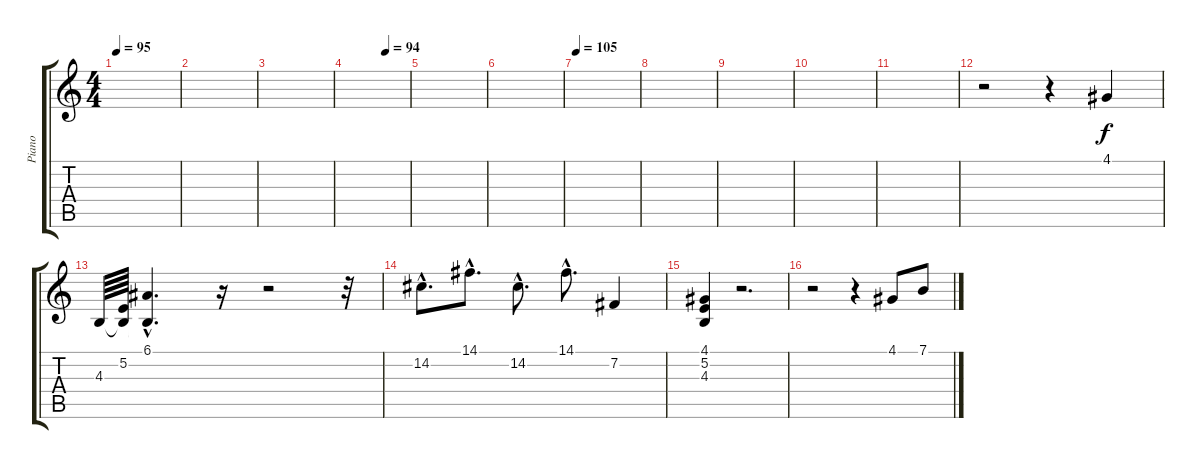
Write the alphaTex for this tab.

\track ("Piano" "Piano") {instrument electricgrandpiano}
\staff {score tabs}
\tuning (E4 B3 G3 D3 A2 E2) {hide}
\ts (4 4)
\tempo 95
\clef g2
\ks c
|
|
|
\tempo (94 0.625)
|
|
|
\tempo 105
|
|
|
|
|
r.2 r.4 4.1.4 |
4.3.64 (5.2 4.3{t}).64 (6.1{hac} 4.3{hac t}).4{d} r.16 r.2 r.32 |
14.2{hac}.8{d} 14.1{hac}.8{d} 14.2{hac}.8{d} 14.1{hac}.8{d} 7.2.4 |
(4.1 5.2 4.3).4 r.2{d} |
r.2 r.4 4.1.8 7.1.8
